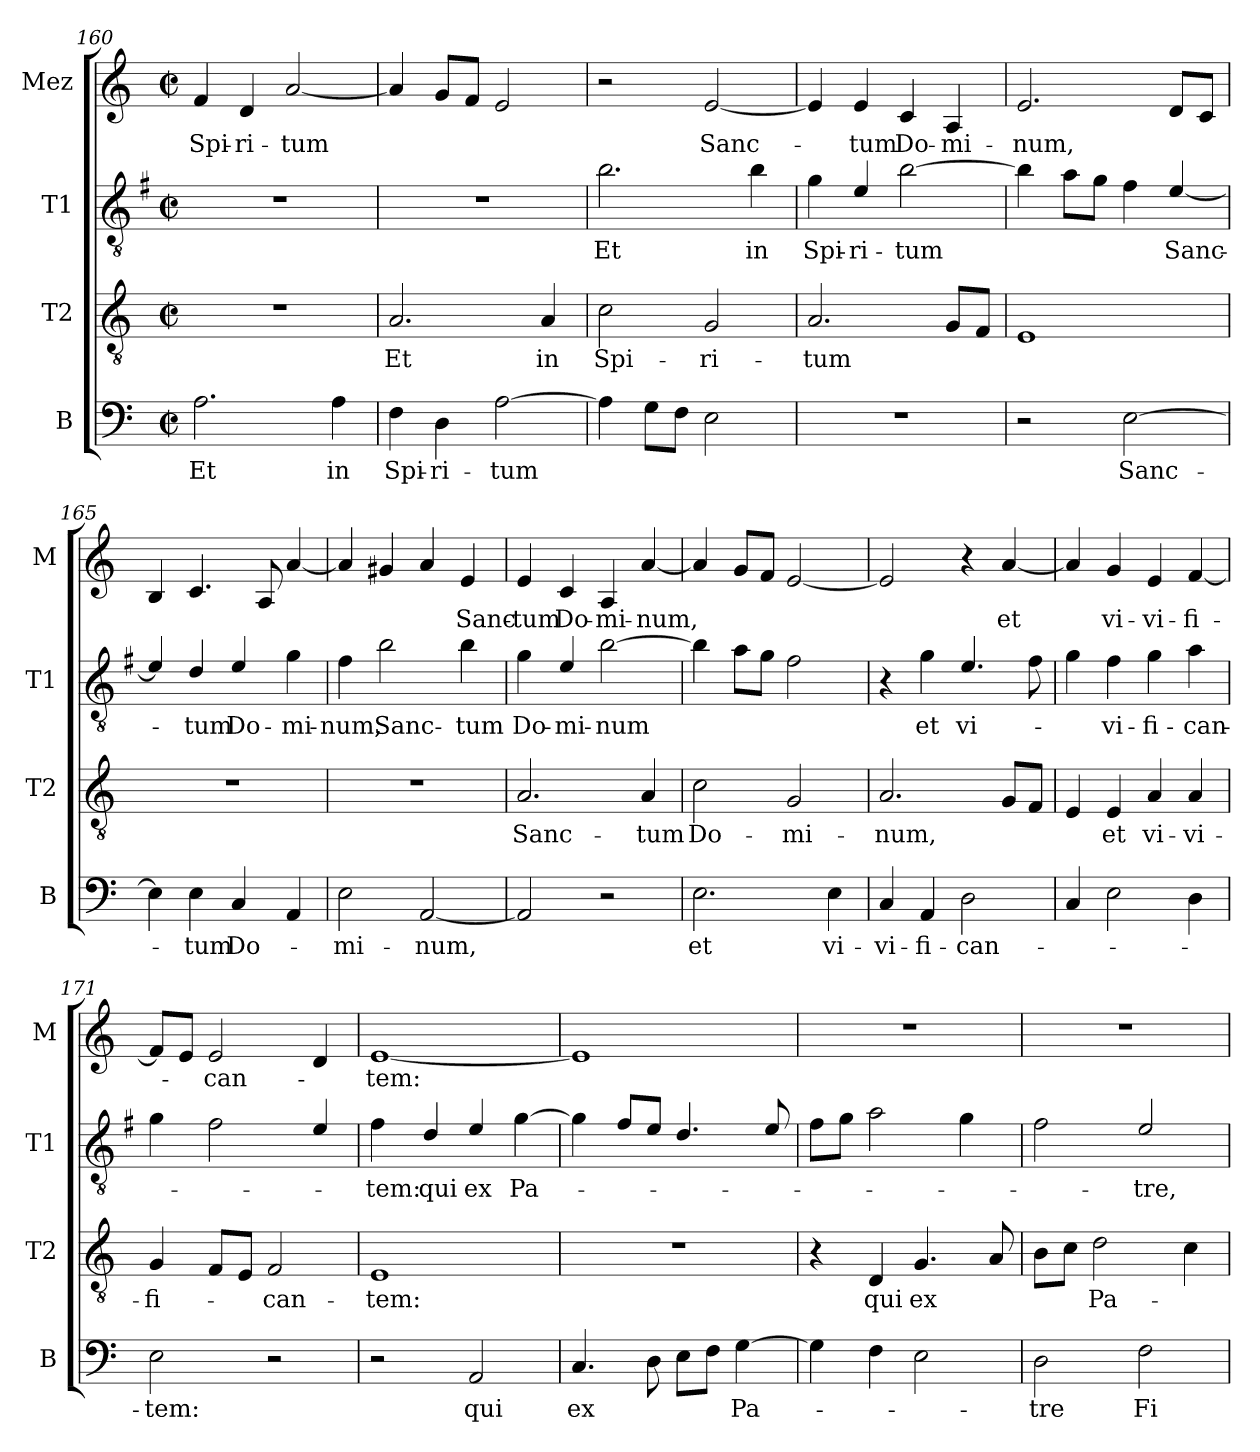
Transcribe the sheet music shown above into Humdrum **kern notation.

**kern	**text	**kern	**text	**kern	**text	**kern	**text
*part4	*part4	*part3	*part3	*part2	*part2	*part1	*part1
*staff4	*staff4	*staff3	*staff3	*staff2	*staff2	*staff1	*staff1
*I"B	*	*I"T2	*	*I"T1	*	*I"Mez	*
*I'B	*	*I'T2	*	*I'T1	*	*I'M	*
!!LO:PB:g=z
*clefF4	*	*clefGv2	*	*clefGv2	*	*clefG2	*
*	*	*	*	*ITrd4c7	*	*	*
*k[]	*	*k[]	*	*k[]	*	*k[]	*
*M2/2	*	*M2/2	*	*M2/2	*	*M2/2	*
*met(c|)	*	*met(c|)	*	*met(c|)	*	*met(c|)	*
=160	=160	=160	=160	=160	=160	=160	=160
!	!LO:LY:b	!	!	!	!	!	!LO:LY:b
2.A\	Et	1r	.	1r	.	4f/	Spi-
!	!	!	!	!	!	!	!LO:LY:b
.	.	.	.	.	.	4d/	-ri-
!	!	!	!	!	!	!	!LO:LY:b
.	.	.	.	.	.	[2a/	-tum
!	!LO:LY:b	!	!	!	!	!	!
4A\	in	.	.	.	.	.	.
=161	=161	=161	=161	=161	=161	=161	=161
!	!LO:LY:b	!	!LO:LY:b	!	!	!	!
4F\	Spi-	2.A/	Et	1r	.	4a/]	.
!	!LO:LY:b	!	!	!	!	!	!
4D\	-ri-	.	.	.	.	8g/L	.
.	.	.	.	.	.	8f/J	.
!	!LO:LY:b	!	!	!	!	!	!
[2A\	-tum	.	.	.	.	2e/	.
!	!	!	!LO:LY:b	!	!	!	!
.	.	4A/	in	.	.	.	.
=162	=162	=162	=162	=162	=162	=162	=162
!	!	!	!LO:LY:b	!	!LO:LY:b	!	!
4A\]	.	2c\	Spi-	2.e\	Et	2r	.
8G\L	.	.	.	.	.	.	.
8F\J	.	.	.	.	.	.	.
!	!	!	!LO:LY:b	!	!	!	!LO:LY:b
2E\	.	2G/	-ri-	.	.	[2e/	Sanc-
!	!	!	!	!	!LO:LY:b	!	!
.	.	.	.	4e\	in	.	.
=163	=163	=163	=163	=163	=163	=163	=163
!	!	!	!LO:LY:b	!	!LO:LY:b	!	!
1r	.	2.A/	-tum	4c\	Spi-	4e/]	.
!	!	!	!	!	!LO:LY:b	!	!LO:LY:b
.	.	.	.	4A/	-ri-	4e/	-tum
!	!	!	!	!	!LO:LY:b	!	!LO:LY:b
.	.	.	.	[2e\	-tum	4c/	Do-
!	!	!	!	!	!	!	!LO:LY:b
.	.	8G/L	.	.	.	4A/	-mi-
.	.	8F/J	.	.	.	.	.
=164	=164	=164	=164	=164	=164	=164	=164
!	!	!	!	!	!	!	!LO:LY:b
2r	.	1E	.	4e\]	.	2.e/	-num,
.	.	.	.	8d\L	.	.	.
.	.	.	.	8c\J	.	.	.
!	!LO:LY:b	!	!	!	!	!	!
[2E\	Sanc-	.	.	4B\	.	.	.
!	!	!	!	!	!LO:LY:b	!	!
.	.	.	.	[4A/	Sanc-	8d/L	.
.	.	.	.	.	.	8c/J	.
!!LO:LB:g=z
=165	=165	=165	=165	=165	=165	=165	=165
4E\]	.	1r	.	4A/]	.	4B/	.
!	!LO:LY:b	!	!	!	!LO:LY:b	!	!
4E\	-tum	.	.	4G/	-tum	4.c/	.
!	!LO:LY:b	!	!	!	!LO:LY:b	!	!
4C/	Do-	.	.	4A/	Do-	.	.
.	.	.	.	.	.	8A/	.
!	!	!	!	!	!LO:LY:b	!	!
4AA/	.	.	.	4c\	-mi-	[4a/	.
=166	=166	=166	=166	=166	=166	=166	=166
!	!LO:LY:b	!	!	!	!LO:LY:b	!	!
2E\	-mi-	1r	.	4B\	-num,	4a/]	.
!	!	!	!	!	!LO:LY:b	!	!
.	.	.	.	2e\	Sanc-	4g#X/	.
!	!LO:LY:b	!	!	!	!	!	!
[2AA/	-num,	.	.	.	.	4a/	.
!	!	!	!	!	!LO:LY:b	!	!LO:LY:b
.	.	.	.	4e\	-tum	4e/	Sanc-
=167	=167	=167	=167	=167	=167	=167	=167
!	!	!	!LO:LY:b	!	!LO:LY:b	!	!LO:LY:b
2AA/]	.	2.A/	Sanc-	4c\	Do-	4e/	-tum
!	!	!	!	!	!LO:LY:b	!	!LO:LY:b
.	.	.	.	4A/	-mi-	4c/	Do-
!	!	!	!	!	!LO:LY:b	!	!LO:LY:b
2r	.	.	.	[2e\	-num	4A/	-mi-
!	!	!	!LO:LY:b	!	!	!	!LO:LY:b
.	.	4A/	-tum	.	.	[4a/	-num,
=168	=168	=168	=168	=168	=168	=168	=168
!	!LO:LY:b	!	!LO:LY:b	!	!	!	!
2.E\	et	2c\	Do-	4e\]	.	4a/]	.
.	.	.	.	8d\L	.	8g/L	.
.	.	.	.	8c\J	.	8f/J	.
!	!	!	!LO:LY:b	!	!	!	!
.	.	2G/	-mi-	2B\	.	[2e/	.
!	!LO:LY:b	!	!	!	!	!	!
4E\	vi-	.	.	.	.	.	.
=169	=169	=169	=169	=169	=169	=169	=169
!	!LO:LY:b	!	!LO:LY:b	!	!	!	!
4C/	-vi-	2.A/	-num,	4r	.	2e/]	.
!	!LO:LY:b	!	!	!	!LO:LY:b	!	!
4AA/	-fi-	.	.	4c\	et	.	.
!	!LO:LY:b	!	!	!	!LO:LY:b	!	!
2D\	-can-	.	.	4.A/	vi-	4r	.
!	!	!	!	!	!	!	!LO:LY:b
.	.	8G/L	.	.	.	[4a/	et
.	.	8F/J	.	8B\	.	.	.
!!LO:LB:g=z
=170	=170	=170	=170	=170	=170	=170	=170
4C/	.	4E/	.	4c\	.	4a/]	.
!	!	!	!LO:LY:b	!	!LO:LY:b	!	!LO:LY:b
2E\	.	4E/	et	4B\	-vi-	4g/	vi-
!	!	!	!LO:LY:b	!	!LO:LY:b	!	!LO:LY:b
.	.	4A/	vi-	4c\	-fi-	4e/	-vi-
!	!	!	!LO:LY:b	!	!LO:LY:b	!	!LO:LY:b
4D\	.	4A/	-vi-	4d\	-can-	[4f/	-fi-
=171	=171	=171	=171	=171	=171	=171	=171
!	!LO:LY:b	!	!LO:LY:b	!	!	!	!
2E\	-tem:	4G/	-fi-	4c\	.	8f/L]	.
.	.	.	.	.	.	8e/J	.
!	!	!	!	!	!	!	!LO:LY:b
.	.	8F/L	.	2B\	.	2e/	-can-
.	.	8E/J	.	.	.	.	.
!	!	!	!LO:LY:b	!	!	!	!
2r	.	2F/	-can-	.	.	.	.
.	.	.	.	4A/	.	4d/	.
=172	=172	=172	=172	=172	=172	=172	=172
!	!	!	!LO:LY:b	!	!LO:LY:b	!	!LO:LY:b
2r	.	1E	-tem:	4B\	-tem:	[1e	-tem:
!	!	!	!	!	!LO:LY:b	!	!
.	.	.	.	4G/	qui	.	.
!	!LO:LY:b	!	!	!	!LO:LY:b	!	!
2AA/	qui	.	.	4A/	ex	.	.
!	!	!	!	!	!LO:LY:b	!	!
.	.	.	.	[4c\	Pa-	.	.
=173	=173	=173	=173	=173	=173	=173	=173
!	!LO:LY:b	!	!	!	!	!	!
4.C/	ex	1r	.	4c\]	.	1e]	.
.	.	.	.	8B/L	.	.	.
8D\	.	.	.	8A/J	.	.	.
8E\L	.	.	.	4.G/	.	.	.
8F\J	.	.	.	.	.	.	.
!	!LO:LY:b	!	!	!	!	!	!
[4G\	Pa-	.	.	.	.	.	.
.	.	.	.	8A/	.	.	.
=174	=174	=174	=174	=174	=174	=174	=174
4G\]	.	4r	.	8B\L	.	1r	.
.	.	.	.	8c\J	.	.	.
!	!	!	!LO:LY:b	!	!	!	!
4F\	.	4D/	qui	2d\	.	.	.
!	!	!	!LO:LY:b	!	!	!	!
2E\	.	4.G/	ex	.	.	.	.
.	.	.	.	4c\	.	.	.
.	.	8A/	.	.	.	.	.
=175	=175	=175	=175	=175	=175	=175	=175
!	!LO:LY:b	!	!	!	!	!	!
2D\	-tre	8B\L	.	2B\	.	1r	.
.	.	8c\J	.	.	.	.	.
!	!	!	!LO:LY:b	!	!	!	!
.	.	2d\	Pa-	.	.	.	.
!	!LO:LY:b	!	!	!	!LO:LY:b	!	!
2F\	Fi-	.	.	2A/	-tre,	.	.
.	.	4c\	.	.	.	.	.
=	=	=	=	=	=	=	=
*-	*-	*-	*-	*-	*-	*-	*-
